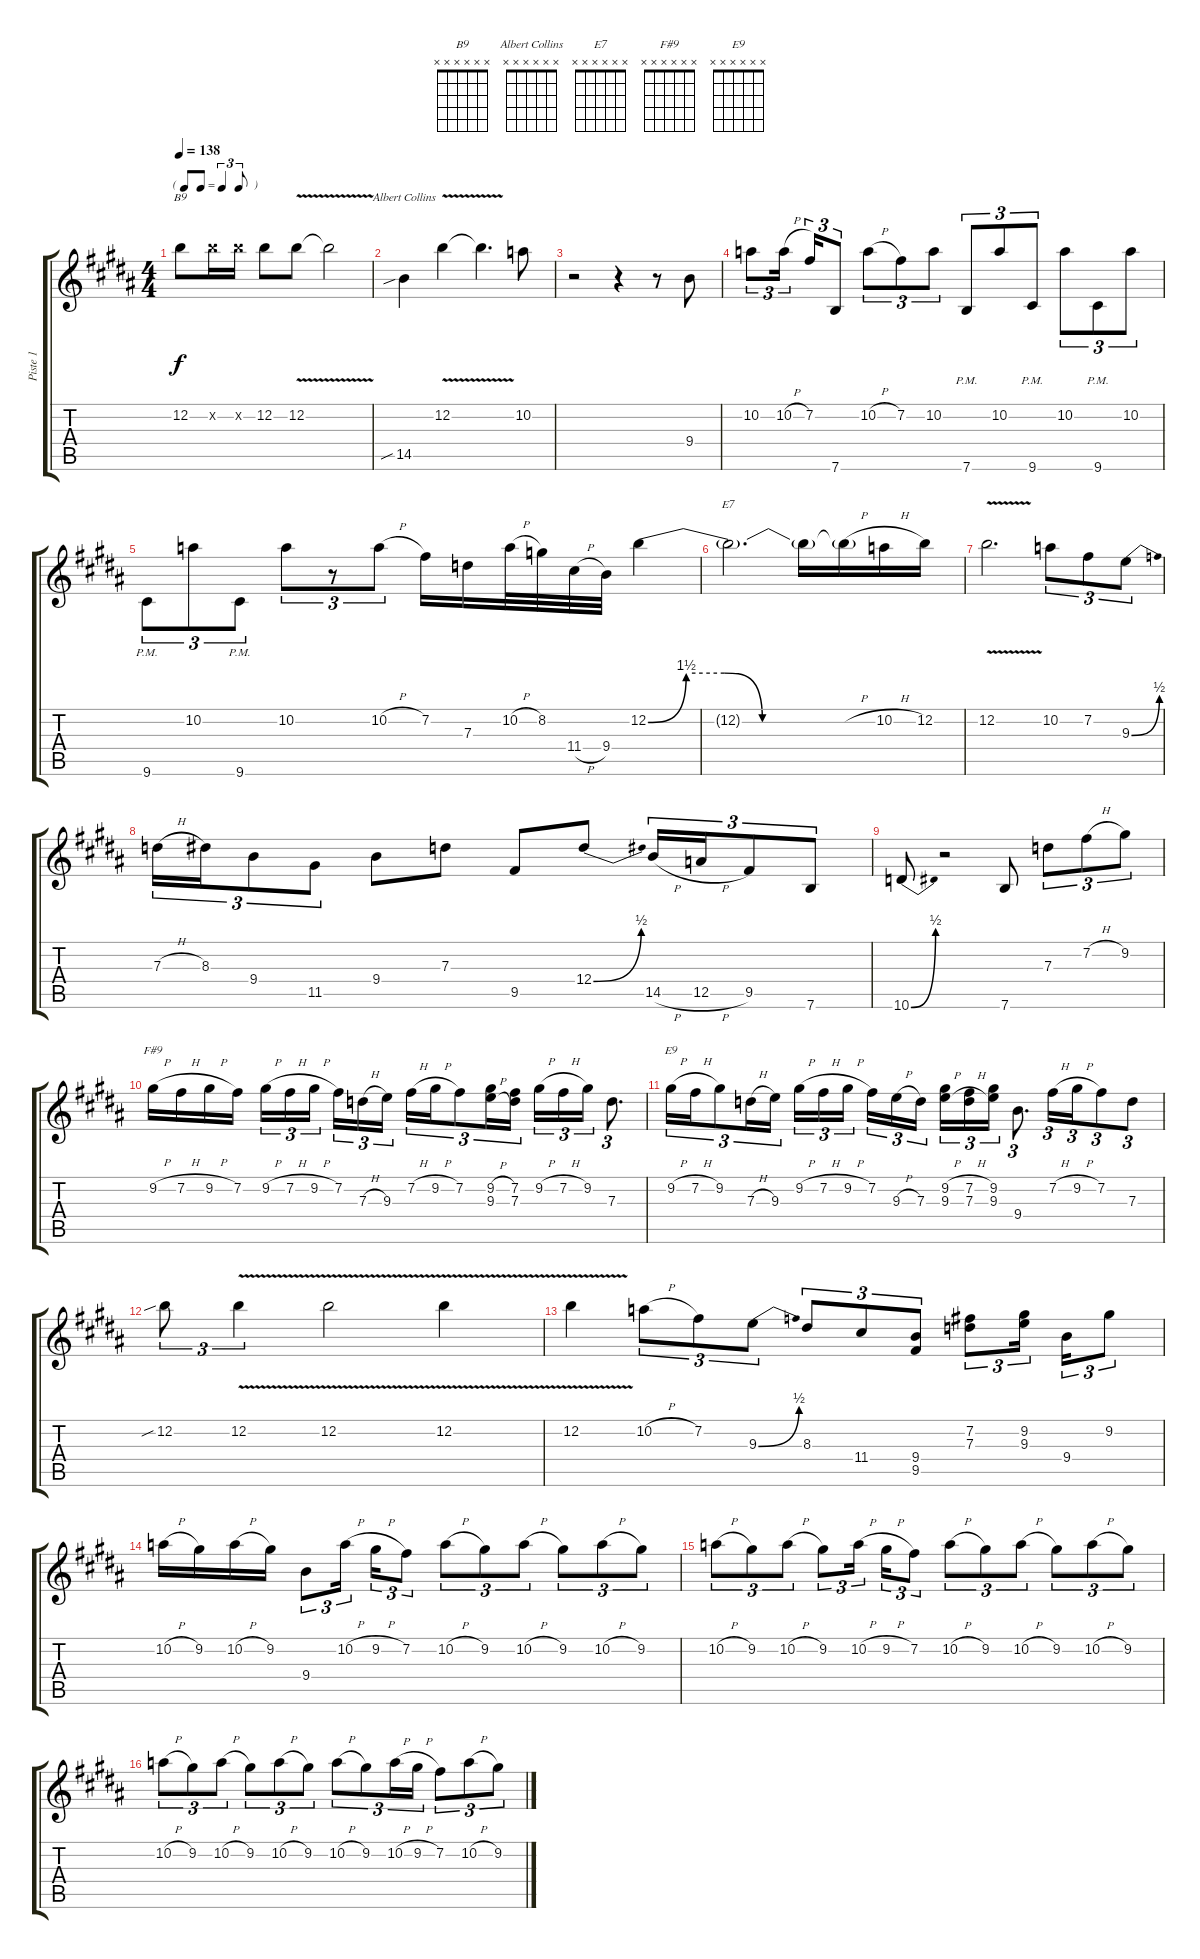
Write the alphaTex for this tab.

\track ("Piste 1" "Piste 1") {instrument electricguitarclean}
\staff {score tabs}
\tuning (E4 B3 G3 D3 A2 E2) {hide}
\chord ("B9" x x x x x x)
\chord ("Albert Collins" x x x x x x)
\chord ("E7" x x x x x x)
\chord ("F#9" x x x x x x)
\chord ("E9" x x x x x x)
\ts (4 4)
\tf triplet8th
\tempo 138
\clef g2
\ks b
12.2.8{ch "B9" dy f} 12.2{x}.16 12.2{x}.16 12.2.8 12.2{v}.8 12.2{t}.2 |
14.5{sib}.4{ch "Albert Collins"} 12.2{v}.4 12.2{t}.4{d} 10.2.8 |
r.2 r.4 r.8 9.4.8 |
10.2.8{tu (3 2)} 10.2{h}.16{tu (3 2) beam splitsecondary} 7.2.16{tu (3 2)} 7.6.8{tu (3 2)} 10.2{h}.8{tu (3 2)} 7.2.8{tu (3 2)} 10.2.8{tu (3 2)} 7.6{pm}.8{tu (3 2)} 10.2.8{tu (3 2)} 9.6{pm}.8{tu (3 2)} 10.2.8{tu (3 2)} 9.6{pm}.8{tu (3 2)} 10.2.8{tu (3 2)} |
9.6{pm}.8{tu (3 2)} 10.2.8{tu (3 2)} 9.6{pm}.8{tu (3 2)} 10.2.8{tu (3 2)} r.8{tu (3 2)} 10.2{h}.8{tu (3 2)} 7.2.16 7.3.16 10.2{h}.32 8.2.32 11.4{h}.32 9.4.32 12.2{be (custom 0 0 10 6 20 6 30 0 60 0)}.4 |
12.2{t}.2{d ch "E7"} 12.2{t}.16 12.2{h t}.16 10.2{h}.16 12.2.16 |
12.2{v}.2{d} 10.2.8{tu (3 2)} 7.2.8{tu (3 2)} 9.3{be (bend 0 0 60 2)}.8{tu (3 2)} |
7.3{h}.16{tu (3 2)} 8.3.16{tu (3 2)} 9.4.8{tu (3 2)} 11.5.8{tu (3 2)} 9.4.8 7.3.8 9.5.8 12.4{be (bend 0 0 60 2)}.8 14.5{h}.16{tu (3 2)} 12.5{h}.16{tu (3 2)} 9.5.8{tu (3 2)} 7.6.8{tu (3 2)} |
10.6{be (bend 0 0 60 2)}.8 r.2 7.6.8 7.3.8{tu (3 2)} 7.2{h}.8{tu (3 2)} 9.2.8{tu (3 2)} |
9.2{h}.16{ch "F#9"} 7.2{h}.16 9.2{h}.16 7.2.16 9.2{h}.16{tu (3 2)} 7.2{h}.16{tu (3 2)} 9.2{h}.16{tu (3 2) beam splitsecondary} 7.2.16{tu (3 2)} 7.3{h}.16{tu (3 2)} 9.3.16{tu (3 2)} 7.2{h}.16{tu (3 2)} 9.2{h}.16{tu (3 2)} 7.2.8{tu (3 2)} (9.2{h} 9.3{h}).16{tu (3 2)} (7.2 7.3).16{tu (3 2)} 9.2{h}.16{tu (3 2)} 7.2{h}.16{tu (3 2)} 9.2.16{tu (3 2)} 7.3.8{d tu (3 2)} |
9.2{h}.16{tu (3 2) ch "E9"} 7.2{h}.16{tu (3 2)} 9.2.8{tu (3 2)} 7.3{h}.16{tu (3 2)} 9.3.16{tu (3 2)} 9.2{h}.16{tu (3 2)} 7.2{h}.16{tu (3 2)} 9.2{h}.16{tu (3 2) beam splitsecondary} 7.2.16{tu (3 2)} 9.3{h}.16{tu (3 2)} 7.3.16{tu (3 2)} (9.2{h} 9.3{h}).16{tu (3 2)} (7.2{h} 7.3{h}).16{tu (3 2)} (9.2 9.3).16{tu (3 2)} 9.4.8{d tu (3 2)} 7.2{h}.16{tu (3 2)} 9.2{h}.16{tu (3 2)} 7.2.8{tu (3 2)} 7.3.8{tu (3 2)} |
12.2{sib}.8{tu (3 2)} 12.2{v}.4{tu (3 2)} 12.2{v}.2 12.2{v}.4 |
12.2{v}.4 10.2{h}.8{tu (3 2)} 7.2.8{tu (3 2)} 9.3{be (bend 0 0 60 2)}.8{tu (3 2)} 8.3.8{tu (3 2)} 11.4.8{tu (3 2)} (9.4 9.5).8{tu (3 2)} (7.2 7.3).8{tu (3 2)} (9.2 9.3).16{tu (3 2) beam splitsecondary} 9.4.16{tu (3 2)} 9.2.8{tu (3 2)} |
10.2{h}.16 9.2.16 10.2{h}.16 9.2.16 9.4.8{tu (3 2)} 10.2{h}.16{tu (3 2) beam splitsecondary} 9.2{h}.16{tu (3 2)} 7.2.8{tu (3 2)} 10.2{h}.8{tu (3 2)} 9.2.8{tu (3 2)} 10.2{h}.8{tu (3 2)} 9.2.8{tu (3 2)} 10.2{h}.8{tu (3 2)} 9.2.8{tu (3 2)} |
10.2{h}.8{tu (3 2)} 9.2.8{tu (3 2)} 10.2{h}.8{tu (3 2)} 9.2.8{tu (3 2)} 10.2{h}.16{tu (3 2) beam splitsecondary} 9.2{h}.16{tu (3 2)} 7.2.8{tu (3 2)} 10.2{h}.8{tu (3 2)} 9.2.8{tu (3 2)} 10.2{h}.8{tu (3 2)} 9.2.8{tu (3 2)} 10.2{h}.8{tu (3 2)} 9.2.8{tu (3 2)} |
10.2{h}.8{tu (3 2)} 9.2.8{tu (3 2)} 10.2{h}.8{tu (3 2)} 9.2.8{tu (3 2)} 10.2{h}.8{tu (3 2)} 9.2.8{tu (3 2)} 10.2{h}.8{tu (3 2)} 9.2.8{tu (3 2)} 10.2{h}.16{tu (3 2)} 9.2{h}.16{tu (3 2)} 7.2.8{tu (3 2)} 10.2{h}.8{tu (3 2)} 9.2.8{tu (3 2)}
